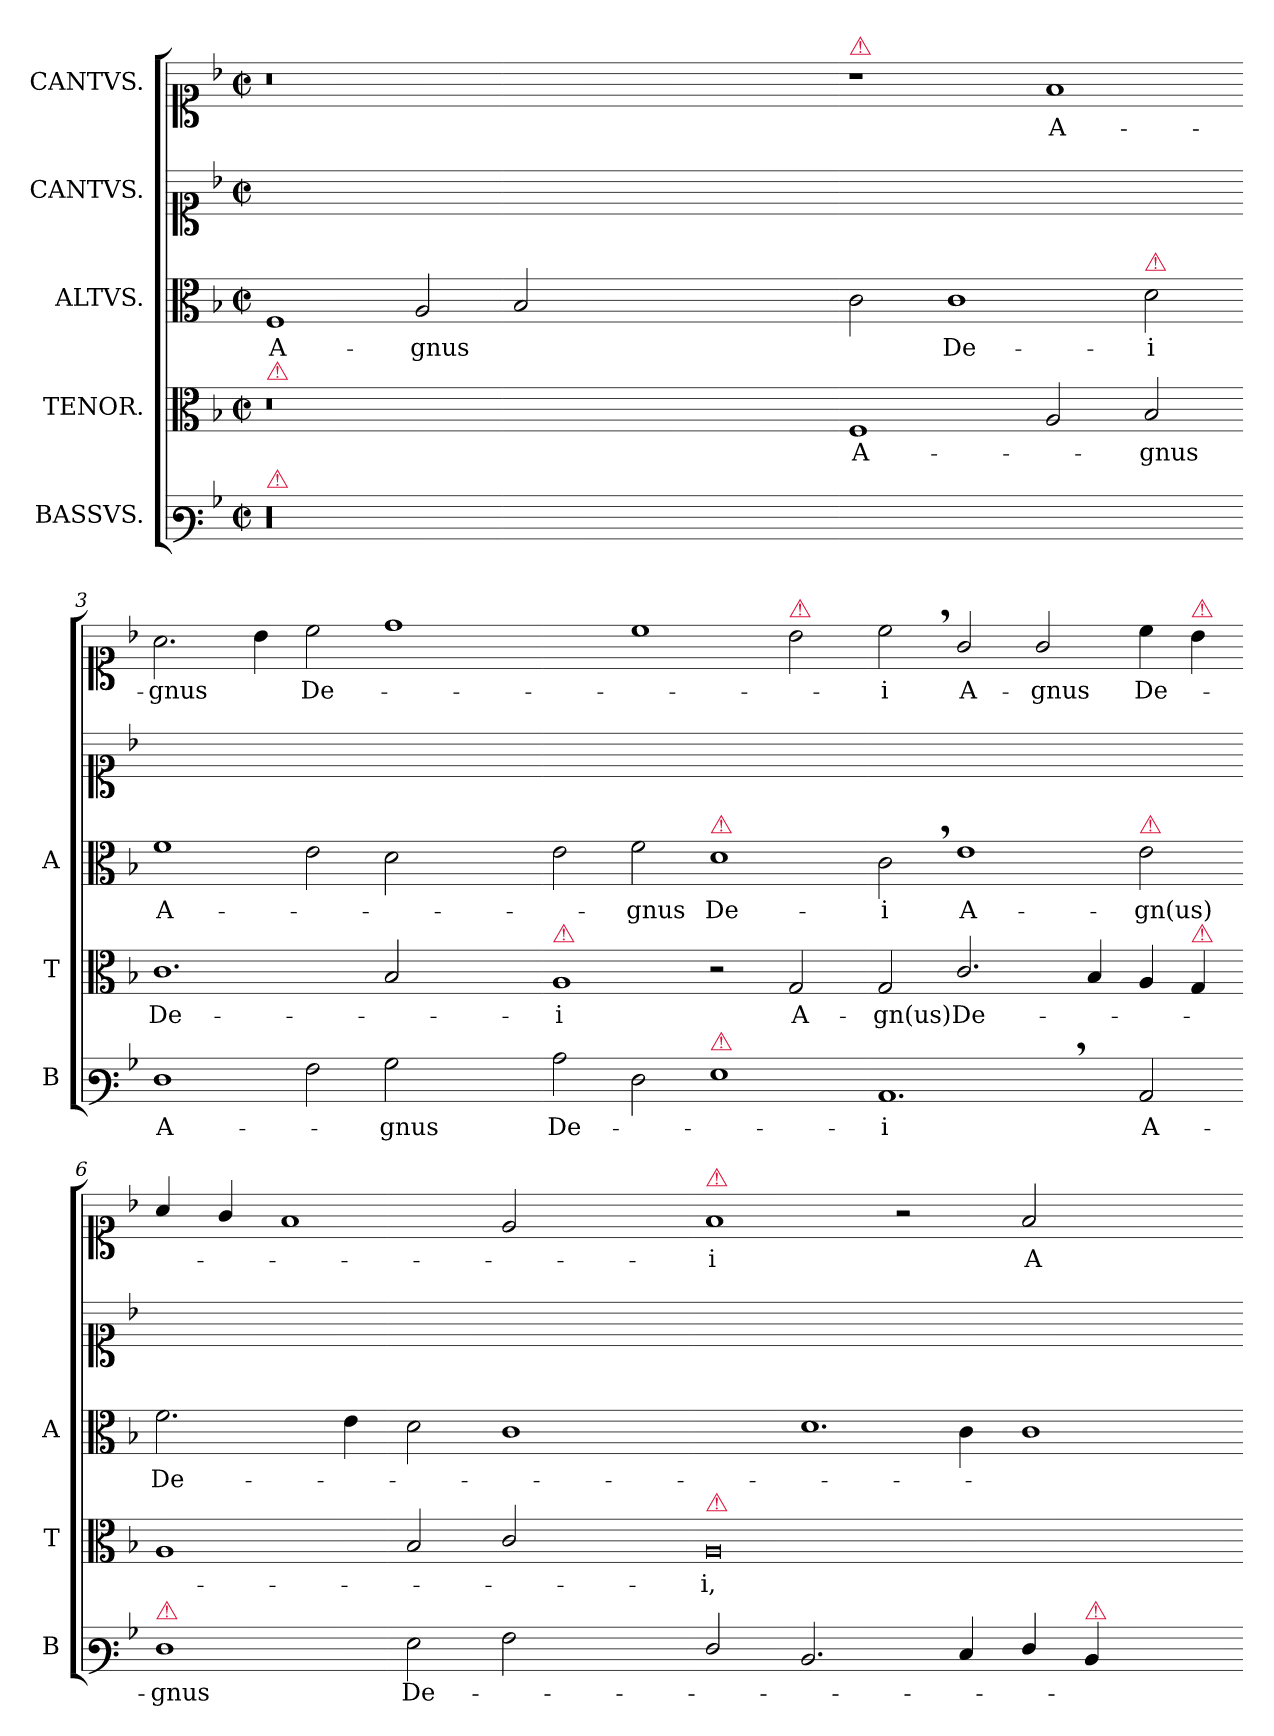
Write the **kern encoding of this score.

**kern	**text	**kern	**text	**kern	**text	**kern	**kern	**text
*part5	*part5	*part4	*part4	*part3	*part3	*part2	*part1	*part1
*staff5	*staff5	*staff4	*staff4	*staff3	*staff3	*staff2	*staff1	*staff1
*I"BASSVS.	*	*I"TENOR.	*	*I"ALTVS.	*	*I"CANTVS.[2]	*I"CANTVS.[1]	*
*I'B	*	*I'T	*	*I'A	*	*	*	*
*clefF3	*	*clefC3	*	*clefC3	*	*clefC1	*clefC1	*
*k[b-]	*	*k[b-]	*	*k[b-]	*	*k[b-]	*k[b-]	*
*M2/1	*	*M2/1	*	*M2/1	*	*M2/1	*M2/1	*
*met(c|)	*	*met(c|)	*	*met(c|)	*	*met(c|)	*met(c|)	*
=1	=1	=1	=1	=1	=1	=1	=1	=1
!	!	!LO:TX:a:color=crimson:t=⚠	!	!	!	!	!	!
!LO:TX:a:color=crimson:t=⚠	!	!	!	!	!	!	!	!
00r	.	0r	.	1F	A-	0ryy	0r	.
.	.	.	.	2A/	-gnus	.	.	.
.	.	.	.	2B-/	.	.	.	.
.	.	0ryy	.	0ryy	.	0ryy	0ryy	.
=2-	=2-	=2-	=2-	=2-	=2-	=2-	=2-	=2-
!	!	!	!	!	!	!	!LO:TX:a:color=crimson:t=⚠	!
0ryy	.	1F	A-	2c\	.	0ryy	1r	.
.	.	.	.	1c	De-	.	.	.
.	.	2A/	.	.	.	.	1f	A-
!	!	!	!	!LO:TX:a:color=crimson:t=⚠	!	!	!	!
.	.	2B-/	-gnus	2d\	-i	.	.	.
=3-	=3-	=3-	=3-	=3-	=3-	=3-	=3-	=3-
!	!	!	!	!	!LO:LY:i	!	!	!
1F	A-	1.c	De-	1f	A-	0ryy	2.a\	-gnus
.	.	.	.	.	.	.	4b-\	.
2A\	.	.	.	2e\	.	.	2cc\	De-
2B-\	-gnus	2B-/	.	2d\	.	.	1dd\	.
2ryy	.	2ryy	.	2ryy	.	2ryy	.	.
=4-	=4-	=4-	=4-	=4-	=4-	=4-	=4-	=4-
!	!	!LO:TX:a:color=crimson:t=⚠	!	!	!	!	!	!
2c\	De-	1A	-i	2e\	.	0ryy	2ryy	.
!	!	!	!	!	!LO:LY:i	!	!	!
2F\	.	.	.	2f\	-gnus	.	1cc	.
!	!	!	!	!LO:TX:a:color=crimson:t=⚠	!	!	!	!
!LO:TX:a:color=crimson:t=⚠	!	!	!	!	!	!	!	!
!	!	!	!	!	!LO:LY:i	!	!	!
1G	.	2r	.	1d	De-	.	.	.
!	!	!	!	!	!	!	!LO:TX:a:color=crimson:t=⚠	!
.	.	2G/	A-	.	.	.	2b-\	.
=5-	=5-	=5-	=5-	=5-	=5-	=5-	=5-	=5-
!	!	!	!	!	!LO:LY:i	!	!	!
1.C,<	-i	2G/	-gn(us)	2c,<\	-i	0ryy	2cc,<\	-i
!	!	!	!	!	!	!	!	!LO:LY:i
.	.	2.c/	De-	1e	A-	.	2g/	A-
!	!	!	!	!	!	!	!	!LO:LY:i
.	.	.	.	.	.	.	2g/	-gnus
.	.	4B-/	.	.	.	.	.	.
!	!	!	!	!LO:TX:a:color=crimson:t=⚠	!	!	!	!
!	!LO:LY:i	!	!	!	!	!	!	!LO:LY:i
2C/	A-	4A/	.	2e\	-gn(us)	.	4cc\	De-
!	!	!	!	!	!	!	!LO:TX:a:color=crimson:t=⚠	!
!	!	!LO:TX:a:color=crimson:t=⚠	!	!	!	!	!	!
.	.	4G/	.	.	.	.	4b-\	.
=6-	=6-	=6-	=6-	=6-	=6-	=6-	=6-	=6-
!LO:TX:a:color=crimson:t=⚠	!	!	!	!	!	!	!	!
!	!LO:LY:i	!	!	!	!	!	!	!
1F	-gnus	1A	.	2.f\	De-	0ryy	4a/	.
.	.	.	.	.	.	.	4g/	.
.	.	.	.	.	.	.	1f	.
.	.	.	.	4e\	.	.	.	.
!	!LO:LY:i	!	!	!	!	!	!	!
2G\	De-	2B-/	.	2d\	.	.	.	.
2A\	.	2c/	.	1c\	.	.	2e/	.
2ryy	.	2ryy	.	.	.	2ryy	2ryy	.
=7-	=7-	=7-	=7-	=7-	=7-	=7-	=7-	=7-
!	!	!	!	!	!	!	!LO:TX:a:color=crimson:t=⚠	!
!	!	!LO:TX:a:color=crimson:t=⚠	!	!	!	!	!	!
!	!	!	!	!	!	!	!	!LO:LY:i
2F/	.	0A	-i,	2ryy	.	0ryy	1f	-i
!	!	!	!	!LO:N:vis=1.	!	!	!	!
2.D/	.	.	.	2.d\	.	.	.	.
.	.	.	.	.	.	.	2r	.
4E/	.	.	.	4c\	.	.	.	.
4F/	.	.	.	1c\	.	.	2f/	A-
!LO:TX:a:color=crimson:t=⚠	!	!	!	!	!	!	!	!
4D/	.	.	.	.	.	.	.	.
2ryy	.	2ryy	.	.	.	2ryy	2ryy	.
=-	=-	=-	=-	=-	=-	=-	=-	=-
*-	*-	*-	*-	*-	*-	*-	*-	*-
